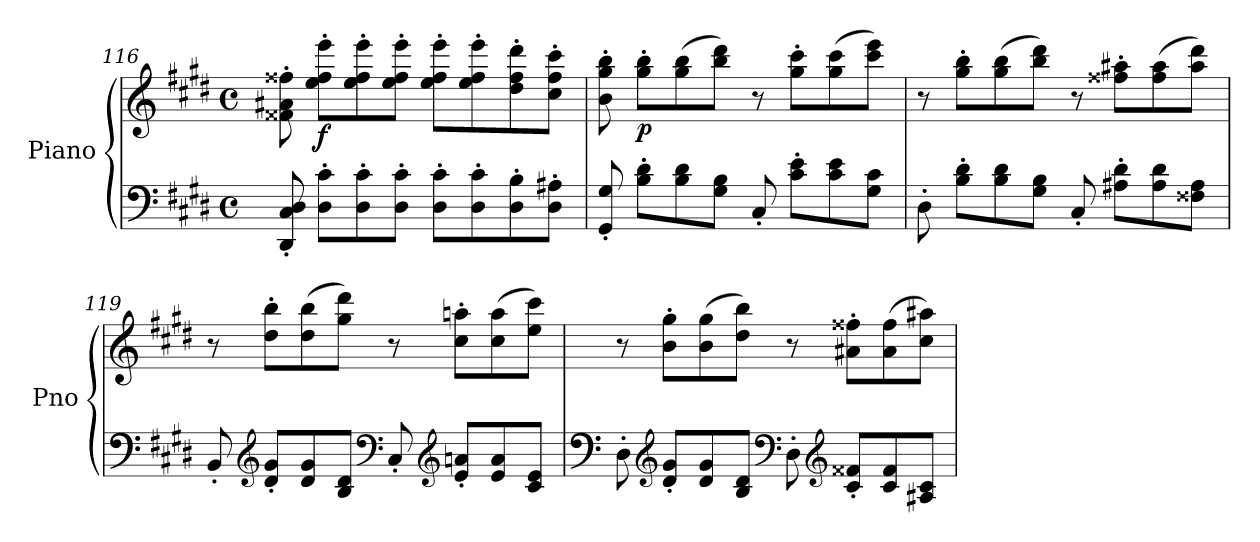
**kern	**kern	**dynam
*part1	*part1	*part1
*staff2	*staff1	*staff1/2
*I"Piano	*	*
*I'Pno	*	*
*clefF4	*clefG2	*
*k[f#c#g#d#]	*k[f#c#g#d#]	*
*M4/4	*M4/4	*
*met(c)	*met(c)	*
=116	=116	=116
8DD#/' 8C#/' 8D#/'	8f##X\' 8a#X\' 8ff##X\'	.
!	!	!LO:DY:b
8D#\' 8c#\'L	8ee\' 8ff##\' 8eee\'L	f
8D#\' 8c#\'	8ee\' 8ff##\' 8eee\'	.
8D#\' 8c#\'J	8ee\' 8ff##\' 8eee\'J	.
8D#\' 8c#\'L	8ee\' 8ff##\' 8eee\'L	.
8D#\' 8c#\'	8ee\' 8ff##\' 8eee\'	.
8D#\' 8B\'	8dd#\' 8ff##\' 8ddd#\'	.
8D#\' 8A#X\'J	8cc#\' 8ff##\' 8ccc#\'J	.
=117	=117	=117
8GG#/' 8G#/'	8b\' 8gg#\' 8bb\'	.
!	!	!LO:DY:b
8B\' 8d#\'L	8gg#\' 8bb\'L	p
8B\ 8d#\	(>8gg#\ 8bb\	.
8G#\ 8B\J	8bb\ 8ddd#\J)	.
8C#'/	8r	.
8c#\' 8e\'L	8gg#\' 8ccc#\'L	.
8c#\ 8e\	(>8gg#\ 8ccc#\	.
8G#\ 8c#\J	8ccc#\ 8eee\J)	.
=118	=118	=118
8D#'\	8r	.
8B\' 8d#\'L	8gg#\' 8bb\'L	.
8B\ 8d#\	(>8gg#\ 8bb\	.
8G#\ 8B\J	8bb\ 8ddd#\J)	.
8C#'/	8r	.
8A#X\' 8d#\'L	8ff##X\' 8aa#X\'L	.
8A#\ 8d#\	(>8ff##\ 8aa#\	.
8F##X\ 8A#\J	8aa#\ 8ddd#\J)	.
=119	=119	=119
8BB'/	8r	.
*clefG2	*	*
!	!	!LO:DY:b
8d#/' 8g#/'L	8dd#\' 8bb\'L	other-dynamics
8d#/ 8g#/	(>8dd#\ 8bb\	.
8B/ 8d#/J	8gg#\ 8ddd#\J)	.
*clefF4	*	*
8C#'/	8r	.
*clefG2	*	*
8e/' 8an/'L	8cc#\' 8aan\'L	.
8e/ 8a/	(>8cc#\ 8aa\	.
8c#/ 8e/J	8ee\ 8ccc#\J)	.
=120	=120	=120
*clefF4	*	*
8D#'\	8r	.
*clefG2	*	*
8d#/' 8g#/'L	8b\' 8gg#\'L	.
8d#/ 8g#/	(>8b\ 8gg#\	.
8B/ 8d#/J	8dd#\ 8bb\J)	.
*clefF4	*	*
!	!	!LO:DY:b
8D#'\	8r	other-dynamics
*clefG2	*	*
8c#/' 8f##X/'L	8a#X\' 8ff##X\'L	.
8c#/ 8f##/	(>8a#\ 8ff##\	.
8A#X/ 8c#/J	8cc#\ 8aa#X\J)	.
=	=	=
*-	*-	*-
